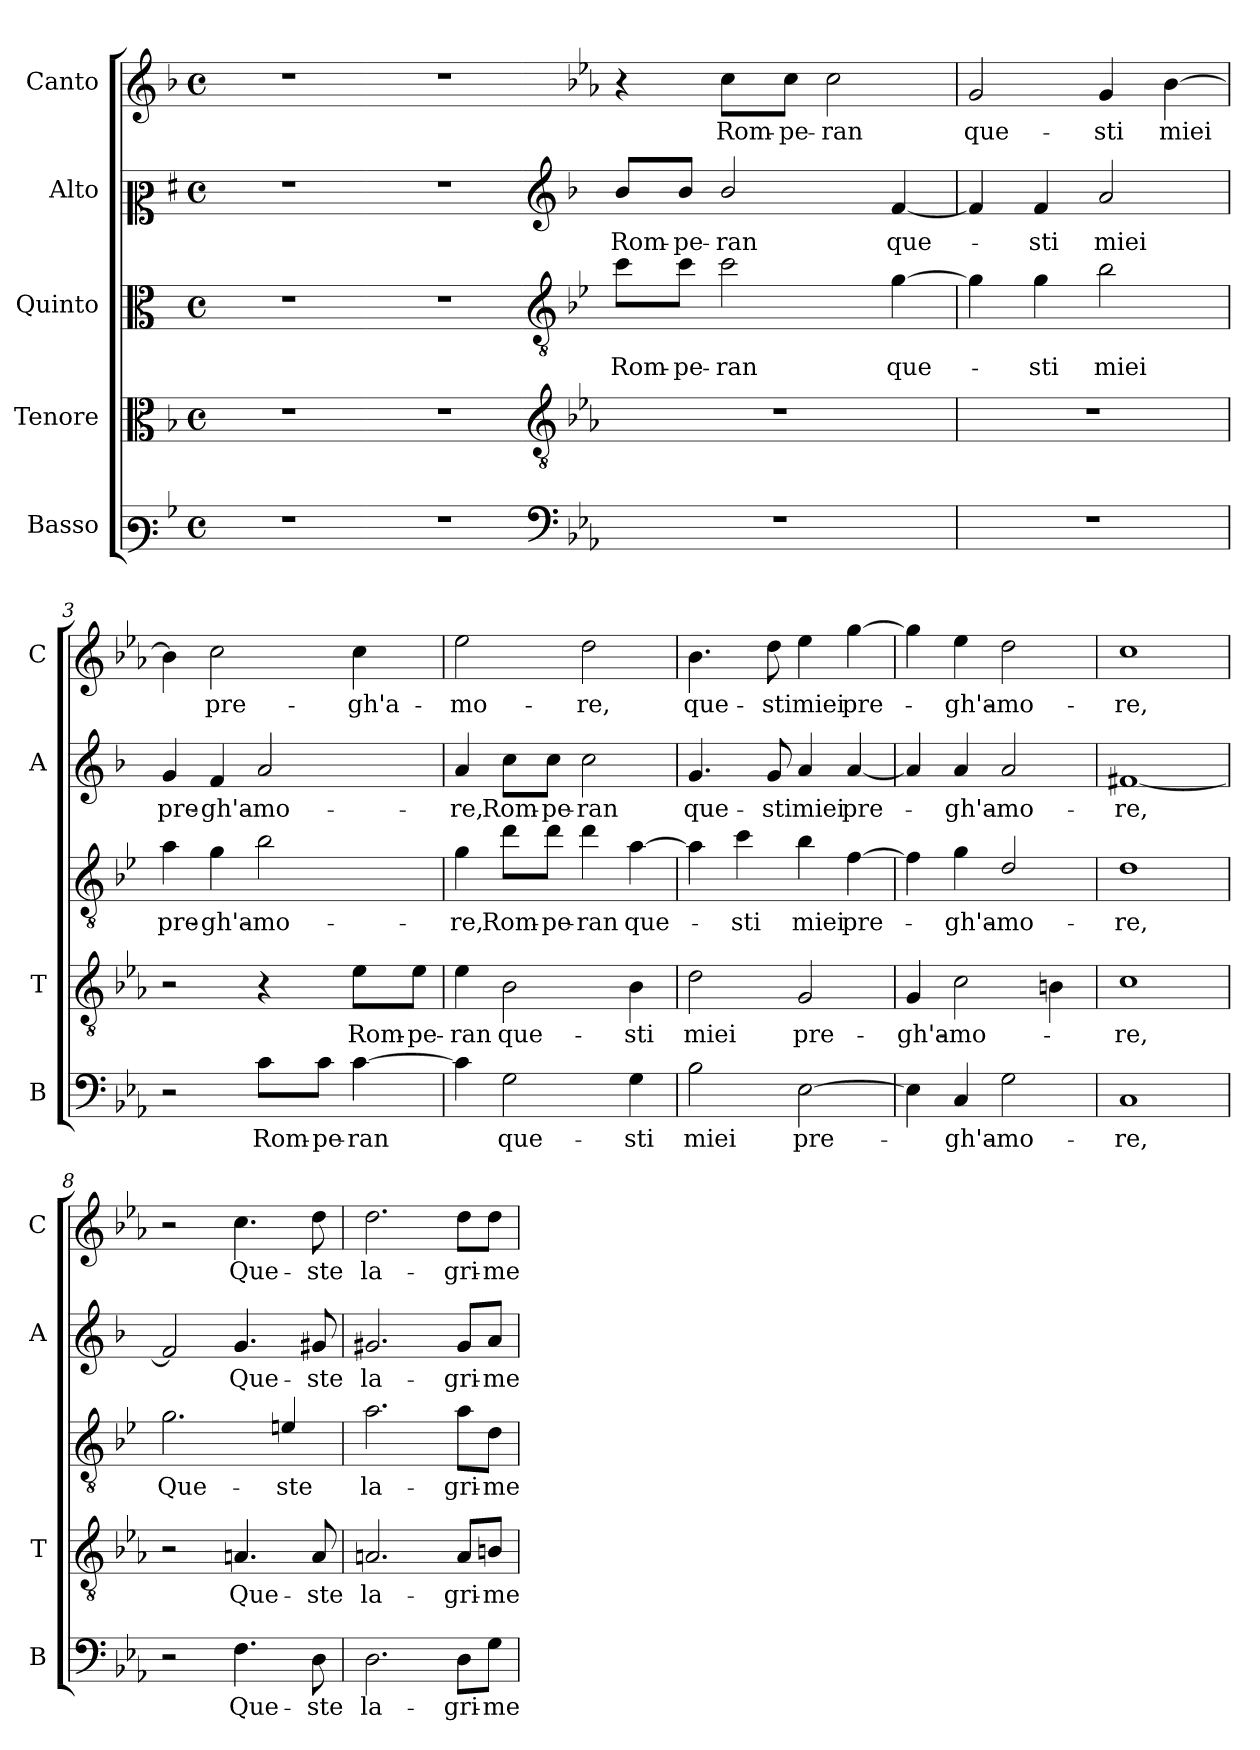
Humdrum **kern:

**kern	**text	**kern	**text	**kern	**text	**kern	**text	**kern	**text
*part5	*part5	*part4	*part4	*part3	*part3	*part2	*part2	*part1	*part1
*staff5	*staff5	*staff4	*staff4	*staff3	*staff3	*staff2	*staff2	*staff1	*staff1
*I"Basso	*	*I"Tenore	*	*I"Quinto	*	*I"Alto	*	*I"Canto	*
*I'B	*	*I'T	*	*	*	*I'A	*	*I'C	*
*clefF3	*	*clefC3	*	*clefC3	*	*clefC2	*	*clefG2	*
*	*	*	*	*ITrd4c7	*	*ITrd1c2	*	*	*
*k[b-]	*	*k[b-]	*	*k[b-]	*	*k[b-]	*	*k[b-]	*
*F:	*	*F:	*	*F:	*	*F:	*	*F:	*
*M4/4	*	*M4/4	*	*M4/4	*	*M4/4	*	*M4/4	*
*met(c)	*	*met(c)	*	*met(c)	*	*met(c)	*	*met(c)	*
=	=	=	=	=	=	=	=	=	=
1r	.	1r	.	1r	.	1r	.	1r	.
=1X-	=1X-	=1X-	=1X-	=1X-	=1X-	=1X-	=1X-	=1X-	=1X-
1r	.	1r	.	1r	.	1r	.	1r	.
=1-	=1-	=1-	=1-	=1-	=1-	=1-	=1-	=1-	=1-
*clefF4	*	*clefGv2	*	*clefGv2	*	*clefG2	*	*	*
*k[b-e-a-]	*	*k[b-e-a-]	*	*k[b-e-a-]	*	*k[b-e-a-]	*	*k[b-e-a-]	*
*E-:	*	*E-:	*	*E-:	*	*E-:	*	*E-:	*
!	!	!	!	!	!LO:LY:b	!	!LO:LY:b	!	!
1r	.	1r	.	8f\L	Rom-	8a-/L	Rom-	4r	.
!	!	!	!	!	!LO:LY:b	!	!LO:LY:b	!	!
.	.	.	.	8f\J	-pe-	8a-/J	-pe-	.	.
!	!	!	!	!	!LO:LY:b	!	!LO:LY:b	!	!LO:LY:b
.	.	.	.	2f\	-ran	2a-/	-ran	8cc\L	Rom-
!	!	!	!	!	!	!	!	!	!LO:LY:b
.	.	.	.	.	.	.	.	8cc\J	-pe-
!	!	!	!	!	!	!	!	!	!LO:LY:b
.	.	.	.	.	.	.	.	2cc\	-ran
!	!	!	!	!	!LO:LY:b	!	!LO:LY:b	!	!
.	.	.	.	[4c\	que-	[4e-/	que-	.	.
=2	=2	=2	=2	=2	=2	=2	=2	=2	=2
!	!	!	!	!	!	!	!	!	!LO:LY:b
1r	.	1r	.	4c\]	.	4e-/]	.	2g/	que-
!	!	!	!	!	!LO:LY:b	!	!LO:LY:b	!	!
.	.	.	.	4c\	-sti	4e-/	-sti	.	.
!	!	!	!	!	!LO:LY:b	!	!LO:LY:b	!	!LO:LY:b
.	.	.	.	2e-\	miei	2g/	miei	4g/	-sti
!	!	!	!	!	!	!	!	!	!LO:LY:b
.	.	.	.	.	.	.	.	[4b-\	miei
=3	=3	=3	=3	=3	=3	=3	=3	=3	=3
!	!	!	!	!	!LO:LY:b	!	!LO:LY:b	!	!
2r	.	2r	.	4d\	pre-	4f/	pre-	4b-\]	.
!	!	!	!	!	!LO:LY:b	!	!LO:LY:b	!	!LO:LY:b
.	.	.	.	4c\	-gh'a-	4e-/	-gh'a-	2cc\	pre-
!	!LO:LY:b	!	!	!	!LO:LY:b	!	!LO:LY:b	!	!
8c\L	Rom-	4r	.	2e-\	-mo-	2g/	-mo-	.	.
!	!LO:LY:b	!	!	!	!	!	!	!	!
8c\J	-pe-	.	.	.	.	.	.	.	.
!	!LO:LY:b	!	!LO:LY:b	!	!	!	!	!	!LO:LY:b
[4c\	-ran	8e-\L	Rom-	.	.	.	.	4cc\	-gh'a-
!	!	!	!LO:LY:b	!	!	!	!	!	!
.	.	8e-\J	-pe-	.	.	.	.	.	.
=4	=4	=4	=4	=4	=4	=4	=4	=4	=4
!	!	!	!LO:LY:b	!	!LO:LY:b	!	!LO:LY:b	!	!LO:LY:b
4c\]	.	4e-\	-ran	4c\	-re,	4g/	-re,	2ee-\	-mo-
!	!LO:LY:b	!	!LO:LY:b	!	!LO:LY:b	!	!LO:LY:b	!	!
2G\	que-	2B-\	que-	8g\L	Rom-	8b-\L	Rom-	.	.
!	!	!	!	!	!LO:LY:b	!	!LO:LY:b	!	!
.	.	.	.	8g\J	-pe-	8b-\J	-pe-	.	.
!	!	!	!	!	!LO:LY:b	!	!LO:LY:b	!	!LO:LY:b
.	.	.	.	4g\	-ran	2b-\	-ran	2dd\	-re,
!	!LO:LY:b	!	!LO:LY:b	!	!LO:LY:b	!	!	!	!
4G\	-sti	4B-\	-sti	[4d\	que-	.	.	.	.
!!LO:LB:g=z
=5	=5	=5	=5	=5	=5	=5	=5	=5	=5
!	!LO:LY:b	!	!LO:LY:b	!	!	!	!LO:LY:b	!	!LO:LY:b
2B-\	miei	2d\	miei	4d\]	.	4.f/	que-	4.b-\	que-
!	!	!	!	!	!LO:LY:b	!	!	!	!
.	.	.	.	4f\	-sti	.	.	.	.
!	!	!	!	!	!	!	!LO:LY:b	!	!LO:LY:b
.	.	.	.	.	.	8f/	-sti	8dd\	-sti
!	!LO:LY:b	!	!LO:LY:b	!	!LO:LY:b	!	!LO:LY:b	!	!LO:LY:b
[2E-\	pre-	2G/	pre-	4e-\	miei	4g/	miei	4ee-\	miei
!	!	!	!	!	!LO:LY:b	!	!LO:LY:b	!	!LO:LY:b
.	.	.	.	[4B-\	pre-	[4g/	pre-	[4gg\	pre-
=6	=6	=6	=6	=6	=6	=6	=6	=6	=6
!	!	!	!LO:LY:b	!	!	!	!	!	!
4E-\]	.	4G/	-gh'a-	4B-\]	.	4g/]	.	4gg\]	.
!	!LO:LY:b	!	!LO:LY:b	!	!LO:LY:b	!	!LO:LY:b	!	!LO:LY:b
4C/	-gh'a-	2c\	-mo-	4c\	-gh'a-	4g/	-gh'a-	4ee-\	-gh'a-
!	!LO:LY:b	!	!	!	!LO:LY:b	!	!LO:LY:b	!	!LO:LY:b
2G\	-mo-	.	.	2G/	-mo-	2g/	-mo-	2dd\	-mo-
.	.	4Bn\	.	.	.	.	.	.	.
=7	=7	=7	=7	=7	=7	=7	=7	=7	=7
!	!LO:LY:b	!	!LO:LY:b	!	!LO:LY:b	!	!LO:LY:b	!	!LO:LY:b
1C	-re,	1c	-re,	1G	-re,	[1en	-re,	1cc	-re,
=8	=8	=8	=8	=8	=8	=8	=8	=8	=8
!	!	!	!	!	!LO:LY:b	!	!	!	!
2r	.	2r	.	2.c\	Que-	2e/]	.	2r	.
!	!LO:LY:b	!	!LO:LY:b	!	!	!	!LO:LY:b	!	!LO:LY:b
4.F\	Que-	4.An/	Que-	.	.	4.f/	Que-	4.cc\	Que-
!	!	!	!	!	!LO:LY:b	!	!	!	!
.	.	.	.	4An/	-ste	.	.	.	.
!	!LO:LY:b	!	!LO:LY:b	!	!	!	!LO:LY:b	!	!LO:LY:b
8D\	-ste	8A/	-ste	.	.	8f#X/	-ste	8dd\	-ste
=9	=9	=9	=9	=9	=9	=9	=9	=9	=9
!	!LO:LY:b	!	!LO:LY:b	!	!LO:LY:b	!	!LO:LY:b	!	!LO:LY:b
2.D\	la-	2.An/	la-	2.d\	la-	2.f#X/	la-	2.dd\	la-
!	!LO:LY:b	!	!LO:LY:b	!	!LO:LY:b	!	!LO:LY:b	!	!LO:LY:b
8D\L	-gri-	8A/L	-gri-	8d\L	-gri-	8f#/L	-gri-	8dd\L	-gri-
!	!LO:LY:b	!	!LO:LY:b	!	!LO:LY:b	!	!LO:LY:b	!	!LO:LY:b
8G\J	-me	8Bn/J	-me	8G\J	-me	8g/J	-me	8dd\J	-me
=	=	=	=	=	=	=	=	=	=
*-	*-	*-	*-	*-	*-	*-	*-	*-	*-
